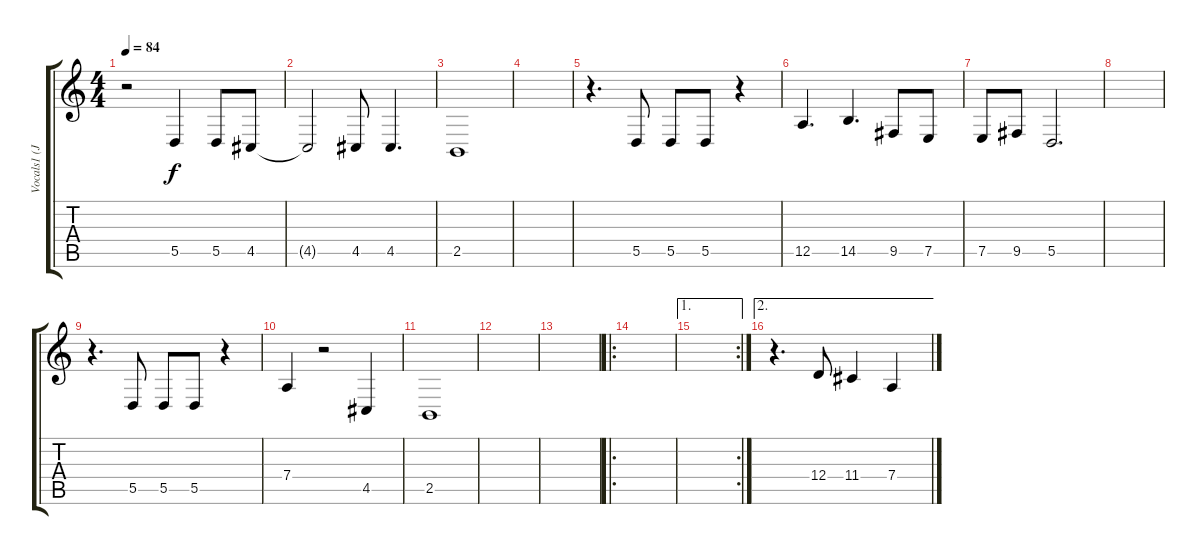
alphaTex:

\track ("Vocals1 (Jonas)" "Vocals1 (J") {instrument synthbrass1}
\staff {score tabs}
\tuning (E4 B3 G3 D3 A2 E2) {hide}
\ts (4 4)
\tempo 84
\clef g2
\ks c
r.2{dy f} 5.5.4 5.5.8 4.5.8 |
4.5{t}.2 4.5.8 4.5.4{d} |
2.5.1 |
|
r.4{d} 5.5.8 5.5.8 5.5.8 r.4 |
12.5.4{d} 14.5.4{d} 9.5.8 7.5.8 |
7.5.8 9.5.8 5.5.2{d} |
|
r.4{d} 5.5.8 5.5.8 5.5.8 r.4 |
7.4.4 r.2 4.5.4 |
2.5.1 |
|
|
\ro
|
\ae 1
\rc 2
|
\ae 2
r.4{d} 12.4.8 11.4.4 7.4.4
